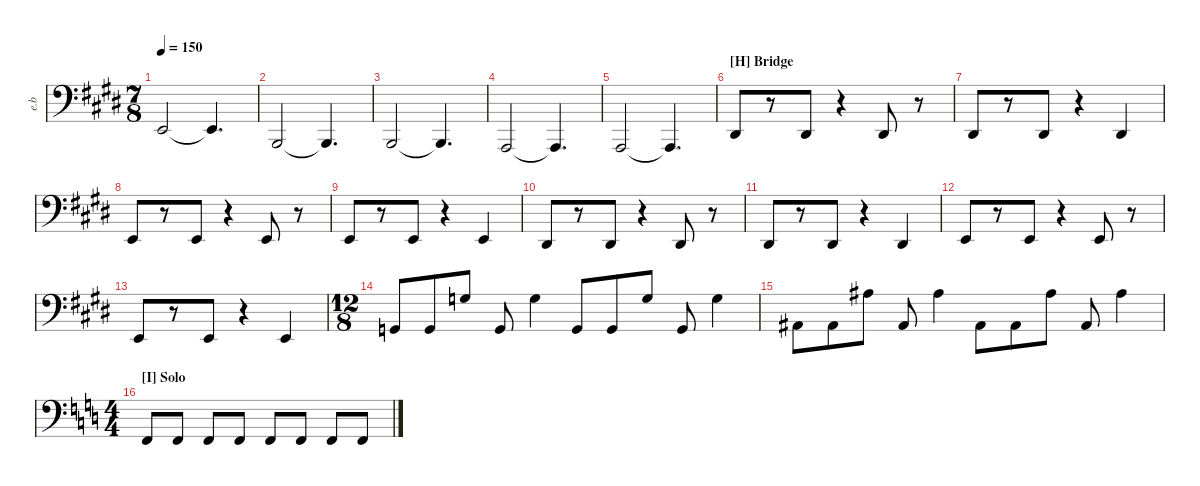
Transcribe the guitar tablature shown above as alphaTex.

\defaultSystemsLayout 4
\hideDynamics
\bracketExtendMode nobrackets
\otherSystemsTrackNameOrientation horizontal
\track ("Electric Bass" "e.b") {instrument electricbassfinger}
\staff {score}
\tuning (G2 D2 A1 E1 A0)
\ts (7 8)
\tempo 150
\clef f4
\ks c#minor
7.5{acc forcenatural}.2{dy fff beam Up} 7.5{t acc forcenatural}.4{d dy f beam Up} |
2.5{acc forcenatural}.2{dy fff beam Up} 2.5{t acc forcenatural}.4{d dy f beam Up} |
2.5{acc forcenatural}.2{dy fff beam Up} 2.5{t acc forcenatural}.4{d dy f beam Up} |
0.5{acc forcenatural}.2{dy fff beam Up} 0.5{t acc forcenatural}.4{d dy f beam Up} |
0.5{acc forcenatural}.2{dy fff beam Up} 0.5{t acc forcenatural}.4{d dy f beam Up} |
\section ("H" "Bridge")
6.5{acc #}.8{dy fff beam Up} r.8{beam Up} 6.5{acc #}.8{beam Up} r.4{beam Up} 6.5{acc #}.8{beam Up} r.8{beam Up} |
6.5{acc #}.8{beam Up} r.8{beam Up} 6.5{acc #}.8{beam Up} r.4{beam Up} 6.5{acc #}.4{beam Up} |
7.5{acc forcenatural}.8{beam Up} r.8{beam Up} 7.5{acc forcenatural}.8{beam Up} r.4{beam Up} 7.5{acc forcenatural}.8{beam Up} r.8{beam Up} |
7.5{acc forcenatural}.8{beam Up} r.8{beam Up} 7.5{acc forcenatural}.8{beam Up} r.4{beam Up} 7.5{acc forcenatural}.4{beam Up} |
6.5{acc #}.8{beam Up} r.8{beam Up} 6.5{acc #}.8{beam Up} r.4{beam Up} 6.5{acc #}.8{beam Up} r.8{beam Up} |
6.5{acc #}.8{beam Up} r.8{beam Up} 6.5{acc #}.8{beam Up} r.4{beam Up} 6.5{acc #}.4{beam Up} |
7.5{acc forcenatural}.8{beam Up} r.8{beam Up} 7.5{acc forcenatural}.8{beam Up} r.4{beam Up} 7.5{acc forcenatural}.8{beam Up} r.8{beam Up} |
7.5{acc forcenatural}.8{beam Up} r.8{beam Up} 7.5{acc forcenatural}.8{beam Up} r.4{beam Up} 7.5{acc forcenatural}.4{beam Up} |
\ts (12 8)
\beaming (8 3 3 3 3)
3.4{acc forcenatural}.8{beam Up} 3.4{acc forcenatural}.8{beam Up} 5.2{acc forcenatural}.8{beam Up} 3.4{acc forcenatural}.8{beam Up} 5.2{acc forcenatural}.4{beam Down} 3.4{acc forcenatural}.8{beam Up} 3.4{acc forcenatural}.8{beam Up} 5.2{acc forcenatural}.8{beam Up} 3.4{acc forcenatural}.8{beam Up} 5.2{acc forcenatural}.4{beam Down} |
6.4{acc #}.8{beam Down} 6.4{acc #}.8{beam Down} 8.2{acc #}.8{beam Down} 6.4{acc #}.8{beam Up} 8.2{acc #}.4{beam Down} 6.4{acc #}.8{beam Down} 6.4{acc #}.8{beam Down} 8.2{acc #}.8{beam Down} 6.4{acc #}.8{beam Up} 8.2{acc #}.4{beam Down} |
\ts (4 4)
\beaming (8 2 2 2 2)
\section ("I" "Solo")
\ks c
1.4.8{beam Up} 1.4.8{beam Up} 1.4.8{beam Up} 1.4.8{beam Up} 1.4.8{beam Up} 1.4.8{beam Up} 1.4.8{beam Up} 1.4.8{beam Up}
